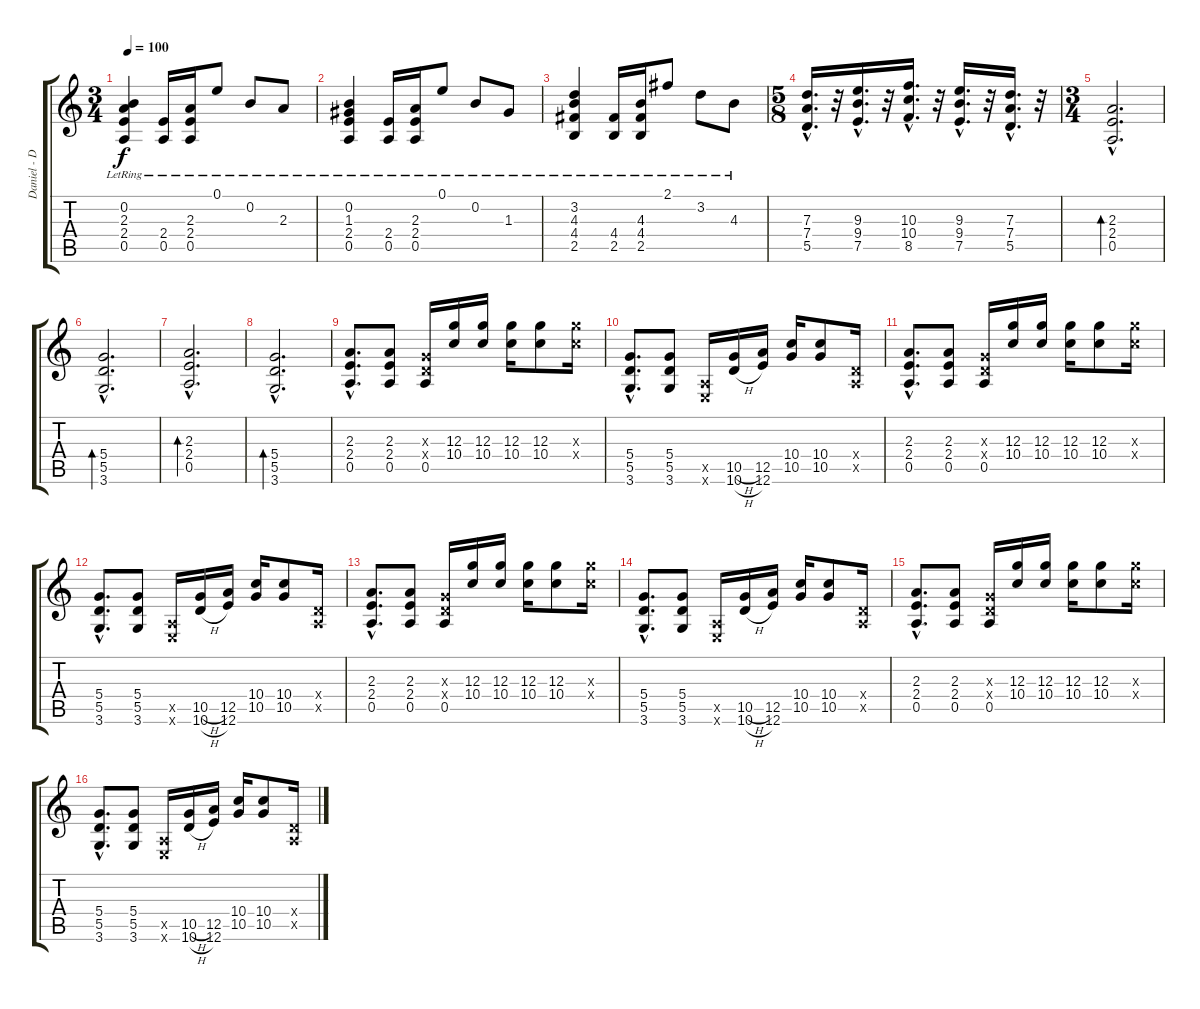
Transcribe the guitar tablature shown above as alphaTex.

\track ("Daniel - Distortion" "Daniel - D") {instrument overdrivenguitar}
\staff {score tabs}
\tuning (E4 B3 G3 D3 A2 E2) {hide}
\ts (3 4)
\tempo 100
\clef g2
\ks c
(0.2{lr} 2.3{lr} 2.4{lr} 0.5{lr}).4{dy f} (2.4{lr} 0.5{lr}).16 (2.3{lr} 2.4{lr} 0.5{lr}).16 0.1{lr}.8 0.2{lr}.8 2.3{lr}.8 |
(0.2{lr} 1.3{lr} 2.4{lr} 0.5{lr}).4 (2.4{lr} 0.5{lr}).16 (2.3{lr} 2.4{lr} 0.5{lr}).16 0.1{lr}.8 0.2{lr}.8 1.3{lr}.8 |
(3.2{lr} 4.3{lr} 4.4{lr} 2.5{lr}).4 (4.4{lr} 2.5{lr}).16 (4.3{lr} 4.4{lr} 2.5{lr}).16 2.1{lr}.8 3.2{lr}.8 4.3{lr}.8 |
\ts (5 8)
(7.3{hac} 7.4{hac} 5.5{hac}).16{d} r.32 (9.3{hac} 9.4{hac} 7.5{hac}).16{d} r.32 (10.3{hac} 10.4{hac} 8.5{hac}).16{d} r.32 (9.3{hac} 9.4{hac} 7.5{hac}).16{d} r.32 (7.3{hac} 7.4{hac} 5.5{hac}).16{d} r.32 |
\ts (3 4)
(2.3{hac} 2.4{hac} 0.5{hac}).2{d bd 240} |
(5.4{hac} 5.5{hac} 3.6{hac}).2{d bd 240} |
(2.3{hac} 2.4{hac} 0.5{hac}).2{d bd 240} |
(5.4{hac} 5.5{hac} 3.6{hac}).2{d bd 240} |
(2.3{hac} 2.4{hac} 0.5{hac}).8{d} (2.3 2.4 0.5).8 (0.3{x} 0.4{x} 0.5).16 (12.3 10.4).16 (12.3 10.4).16 (12.3 10.4).16 (12.3 10.4).8 (12.3{x} 10.4{x}).16 |
(5.4{hac} 5.5{hac} 3.6{hac}).8{d} (5.4 5.5 3.6).8 (0.5{x} 0.6{x}).16 (10.5{h} 10.6{h}).16 (12.5 12.6).16 (10.4 10.5).16 (10.4 10.5).8 (0.4{x} 0.5{x}).16 |
(2.3{hac} 2.4{hac} 0.5{hac}).8{d} (2.3 2.4 0.5).8 (0.3{x} 0.4{x} 0.5).16 (12.3 10.4).16 (12.3 10.4).16 (12.3 10.4).16 (12.3 10.4).8 (12.3{x} 10.4{x}).16 |
(5.4{hac} 5.5{hac} 3.6{hac}).8{d} (5.4 5.5 3.6).8 (0.5{x} 0.6{x}).16 (10.5{h} 10.6{h}).16 (12.5 12.6).16 (10.4 10.5).16 (10.4 10.5).8 (0.4{x} 0.5{x}).16 |
(2.3{hac} 2.4{hac} 0.5{hac}).8{d} (2.3 2.4 0.5).8 (0.3{x} 0.4{x} 0.5).16 (12.3 10.4).16 (12.3 10.4).16 (12.3 10.4).16 (12.3 10.4).8 (12.3{x} 10.4{x}).16 |
(5.4{hac} 5.5{hac} 3.6{hac}).8{d} (5.4 5.5 3.6).8 (0.5{x} 0.6{x}).16 (10.5{h} 10.6{h}).16 (12.5 12.6).16 (10.4 10.5).16 (10.4 10.5).8 (0.4{x} 0.5{x}).16 |
(2.3{hac} 2.4{hac} 0.5{hac}).8{d} (2.3 2.4 0.5).8 (0.3{x} 0.4{x} 0.5).16 (12.3 10.4).16 (12.3 10.4).16 (12.3 10.4).16 (12.3 10.4).8 (12.3{x} 10.4{x}).16 |
(5.4{hac} 5.5{hac} 3.6{hac}).8{d} (5.4 5.5 3.6).8 (0.5{x} 0.6{x}).16 (10.5{h} 10.6{h}).16 (12.5 12.6).16 (10.4 10.5).16 (10.4 10.5).8 (0.4{x} 0.5{x}).16
